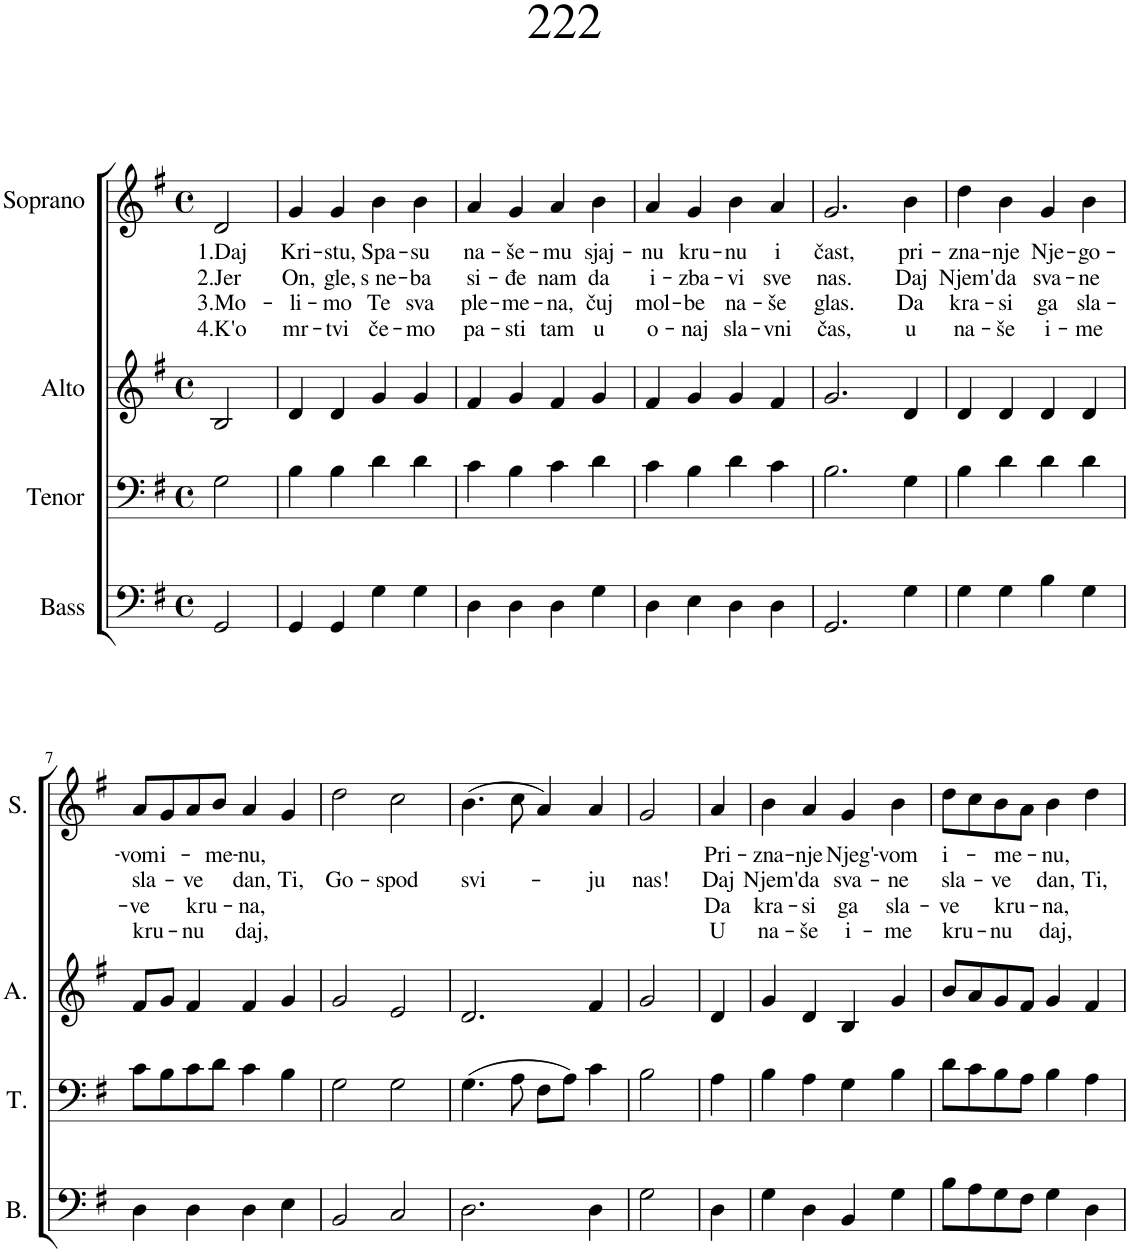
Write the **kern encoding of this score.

**kern	**kern	**kern	**kern	**text	**text	**text	**text
*part4	*part3	*part2	*part1	*part1	*part1	*part1	*part1
*staff4	*staff3	*staff2	*staff1	*staff1	*staff1	*staff1	*staff1
*I"Bass	*I"Tenor	*I"Alto	*I"Soprano	*	*	*	*
*I'B.	*I'T.	*I'A.	*I'S.	*	*	*	*
*clefF4	*clefF4	*clefG2	*clefG2	*	*	*	*
*k[f#]	*k[f#]	*k[f#]	*k[f#]	*	*	*	*
*M4/4	*M4/4	*M4/4	*M4/4	*	*	*	*
*met(c)	*met(c)	*met(c)	*met(c)	*	*	*	*
=1	=1	=1	=1	=1	=1	=1	=1
!	!	!	!	!LO:LY:b	!LO:LY:b	!LO:LY:b	!LO:LY:b
2GG/	2G\	2B/	2d/	1.Daj	2.Jer	3.Mo-	4.K'o
=2	=2	=2	=2	=2	=2	=2	=2
!	!	!	!	!LO:LY:b	!LO:LY:b	!LO:LY:b	!LO:LY:b
4GG/	4B\	4d/	4g/	Kri-	On,	-li-	mr-
!	!	!	!	!LO:LY:b	!LO:LY:b	!LO:LY:b	!LO:LY:b
4GG/	4B\	4d/	4g/	-stu,	gle,	-mo	-tvi
!	!	!	!	!LO:LY:b	!LO:LY:b	!LO:LY:b	!LO:LY:b
4G\	4d\	4g/	4b\	Spa-	s ne-	Te	če-
!	!	!	!	!LO:LY:b	!LO:LY:b	!LO:LY:b	!LO:LY:b
4G\	4d\	4g/	4b\	-su	-ba	sva	-mo
=3	=3	=3	=3	=3	=3	=3	=3
!	!	!	!	!LO:LY:b	!LO:LY:b	!LO:LY:b	!LO:LY:b
4D\	4c\	4f#/	4a/	na-	si-	ple-	pa-
!	!	!	!	!LO:LY:b	!LO:LY:b	!LO:LY:b	!LO:LY:b
4D\	4B\	4g/	4g/	-še-	-đe	-me-	-sti
!	!	!	!	!LO:LY:b	!LO:LY:b	!LO:LY:b	!LO:LY:b
4D\	4c\	4f#/	4a/	-mu	nam	-na,	tam
!	!	!	!	!LO:LY:b	!LO:LY:b	!LO:LY:b	!LO:LY:b
4G\	4d\	4g/	4b\	sjaj-	da	čuj	u
=4	=4	=4	=4	=4	=4	=4	=4
!	!	!	!	!LO:LY:b	!LO:LY:b	!LO:LY:b	!LO:LY:b
4D\	4c\	4f#/	4a/	-nu	i-	mol-	o-
!	!	!	!	!LO:LY:b	!LO:LY:b	!LO:LY:b	!LO:LY:b
4E\	4B\	4g/	4g/	kru-	-zba-	-be	-naj
!	!	!	!	!LO:LY:b	!LO:LY:b	!LO:LY:b	!LO:LY:b
4D\	4d\	4g/	4b\	-nu	-vi	na-	sla-
!	!	!	!	!LO:LY:b	!LO:LY:b	!LO:LY:b	!LO:LY:b
4D\	4c\	4f#/	4a/	i	sve	-še	-vni
=5	=5	=5	=5	=5	=5	=5	=5
!	!	!	!	!LO:LY:b	!LO:LY:b	!LO:LY:b	!LO:LY:b
2.GG/	2.B\	2.g/	2.g/	čast,	nas.	glas.	čas,
!	!	!	!	!LO:LY:b	!LO:LY:b	!LO:LY:b	!LO:LY:b
4G\	4G\	4d/	4b\	pri-	Daj	Da	u
=6	=6	=6	=6	=6	=6	=6	=6
!	!	!	!	!LO:LY:b	!LO:LY:b	!LO:LY:b	!LO:LY:b
4G\	4B\	4d/	4dd\	-zna-	Njem'	kra-	na-
!	!	!	!	!LO:LY:b	!LO:LY:b	!LO:LY:b	!LO:LY:b
4G\	4d\	4d/	4b\	-nje	da	-si	-še
!	!	!	!	!LO:LY:b	!LO:LY:b	!LO:LY:b	!LO:LY:b
4B\	4d\	4d/	4g/	Nje-	sva-	ga	i-
!	!	!	!	!LO:LY:b	!LO:LY:b	!LO:LY:b	!LO:LY:b
4G\	4d\	4d/	4b\	-go-	-ne	sla-	-me
!!LO:LB:g=z
=7	=7	=7	=7	=7	=7	=7	=7
!	!	!	!	!LO:LY:b	!LO:LY:b	!LO:LY:b	!LO:LY:b
4D\	8c\L	8f#/L	8a/L	-vom	sla-	-ve	kru-
!	!	!	!	!LO:LY:b	!	!	!
.	8B\	8g/J	8g/	i-	.	.	.
!	!	!	!	!	!LO:LY:b	!LO:LY:b	!LO:LY:b
4D\	8c\	4f#/	8a/	.	-ve	kru-	-nu
!	!	!	!	!LO:LY:b	!	!	!
.	8d\J	.	8b/J	-me-	.	.	.
!	!	!	!	!LO:LY:b	!LO:LY:b	!LO:LY:b	!LO:LY:b
4D\	4c\	4f#/	4a/	-nu,	dan,	-na,	daj,
!	!	!	!	!	!LO:LY:b	!	!
4E\	4B\	4g/	4g/	.	Ti,	.	.
=8	=8	=8	=8	=8	=8	=8	=8
!	!	!	!	!	!LO:LY:b	!	!
2BB/	2G\	2g/	2dd\	.	Go-	.	.
!	!	!	!	!	!LO:LY:b	!	!
2C/	2G\	2e/	2cc\	.	-spod	.	.
=9	=9	=9	=9	=9	=9	=9	=9
!	!	!	!	!	!LO:LY:b	!	!
2.D\	(4.G\	2.d/	(4.b\	.	svi-	.	.
.	8A\	.	8cc\	.	.	.	.
.	8F#\L	.	4a/)	.	.	.	.
.	8A\J)	.	.	.	.	.	.
!	!	!	!	!	!LO:LY:b	!	!
4D\	4c\	4f#/	4a/	.	-ju	.	.
=10	=10	=10	=10	=10	=10	=10	=10
!	!	!	!	!	!LO:LY:b	!	!
2G\	2B\	2g/	2g/	.	nas!	.	.
=11	=11	=11	=11	=11	=11	=11	=11
!	!	!	!	!LO:LY:b	!LO:LY:b	!LO:LY:b	!LO:LY:b
4D\	4A\	4d/	4a/	Pri-	Daj	Da	U
=12	=12	=12	=12	=12	=12	=12	=12
!	!	!	!	!LO:LY:b	!LO:LY:b	!LO:LY:b	!LO:LY:b
4G\	4B\	4g/	4b\	-zna-	Njem'	kra-	na-
!	!	!	!	!LO:LY:b	!LO:LY:b	!LO:LY:b	!LO:LY:b
4D\	4A\	4d/	4a/	-nje	da	-si	-še
!	!	!	!	!LO:LY:b	!LO:LY:b	!LO:LY:b	!LO:LY:b
4BB/	4G\	4B/	4g/	Njeg'-	sva-	ga	i-
!	!	!	!	!LO:LY:b	!LO:LY:b	!LO:LY:b	!LO:LY:b
4G\	4B\	4g/	4b\	-vom	-ne	sla-	-me
=13	=13	=13	=13	=13	=13	=13	=13
!	!	!	!	!LO:LY:b	!LO:LY:b	!LO:LY:b	!LO:LY:b
8B\L	8d\L	8b/L	8dd\L	i-	sla-	-ve	kru-
8A\	8c\	8a/	8cc\	.	.	.	.
!	!	!	!	!LO:LY:b	!LO:LY:b	!LO:LY:b	!LO:LY:b
8G\	8B\	8g/	8b\	-me-	-ve	kru-	-nu
8F#\J	8A\J	8f#/J	8a\J	.	.	.	.
!	!	!	!	!LO:LY:b	!LO:LY:b	!LO:LY:b	!LO:LY:b
4G\	4B\	4g/	4b\	-nu,	dan,	-na,	daj,
!	!	!	!	!	!LO:LY:b	!	!
4D\	4A\	4f#/	4dd\	.	Ti,	.	.
=	=	=	=	=	=	=	=
*-	*-	*-	*-	*-	*-	*-	*-
